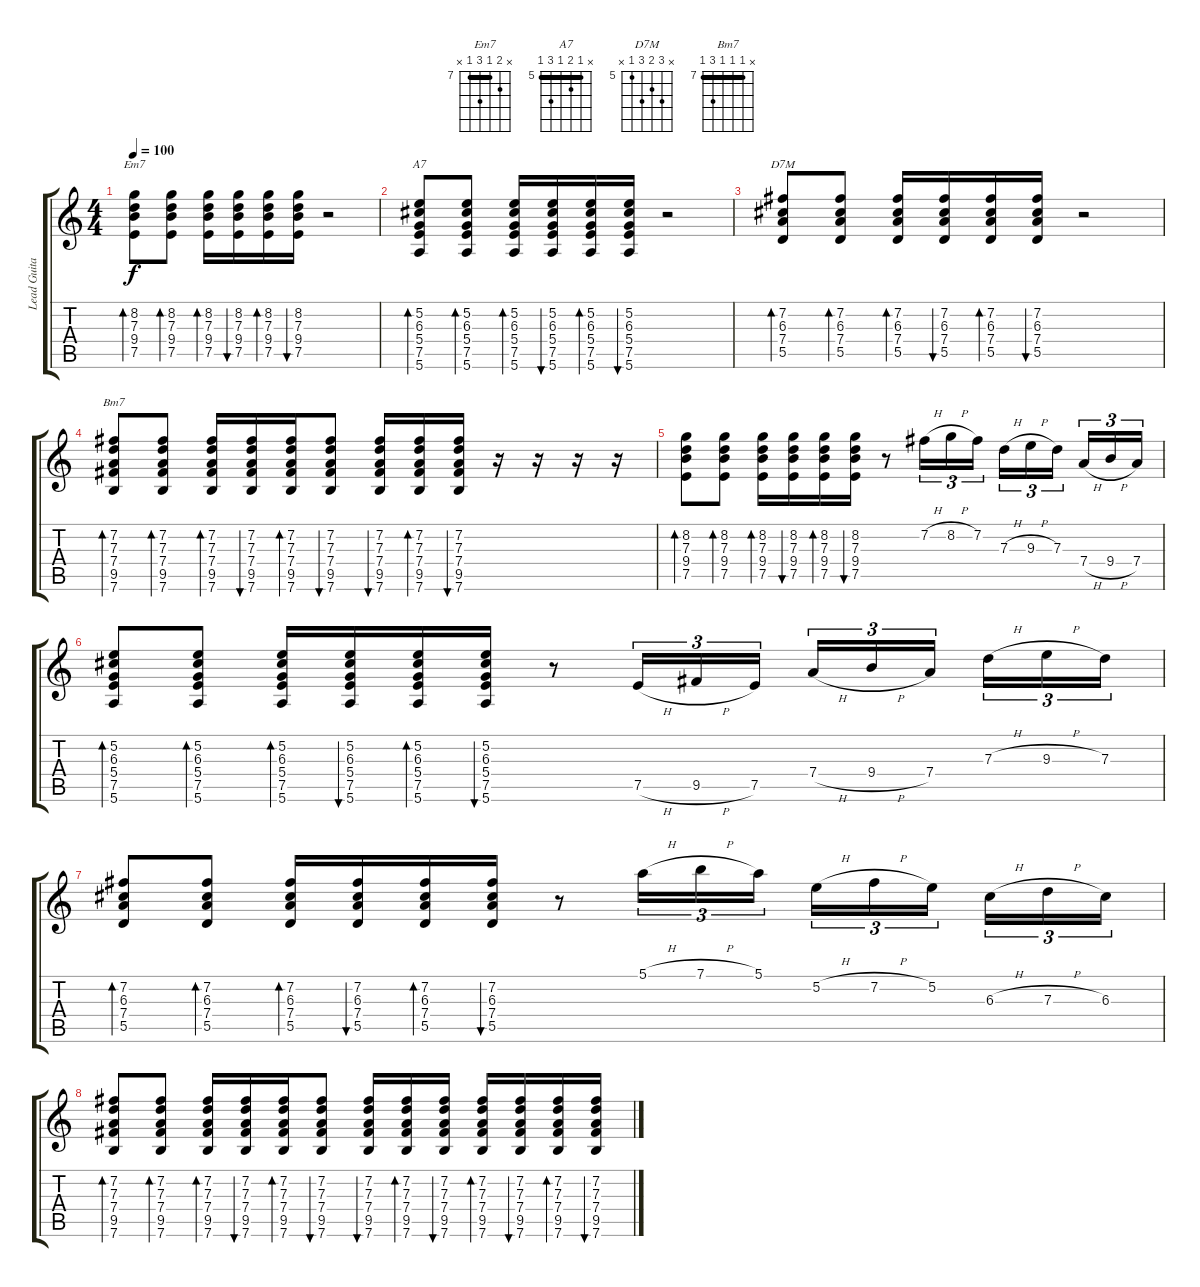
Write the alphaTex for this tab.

\track ("Lead Guitar" "Lead Guita") {instrument overdrivenguitar}
\staff {score tabs}
\tuning (E4 B3 G3 D3 A2 E2) {hide}
\chord ("Em7" x 8 7 9 7 x) {firstfret 7 barre 7}
\chord ("A7" x 5 6 5 7 5) {firstfret 5 barre 5}
\chord ("D7M" x 7 6 7 5 x) {firstfret 5}
\chord ("Bm7" x 7 7 7 9 7) {firstfret 7 barre 7}
\ts (4 4)
\tempo 100
\clef g2
\ks c
(8.2 7.3 9.4 7.5).8{bd 30 ch "Em7" dy f} (8.2 7.3 9.4 7.5).8{bd 30} (8.2 7.3 9.4 7.5).16{bd 30} (8.2 7.3 9.4 7.5).16{bu 30} (8.2 7.3 9.4 7.5).16{bd 30} (8.2 7.3 9.4 7.5).16{bu 30} r.2 |
(5.2 6.3 5.4 7.5 5.6).8{bd 30 ch "A7"} (5.2 6.3 5.4 7.5 5.6).8{bd 30} (5.2 6.3 5.4 7.5 5.6).16{bd 30} (5.2 6.3 5.4 7.5 5.6).16{bu 30} (5.2 6.3 5.4 7.5 5.6).16{bd 30} (5.2 6.3 5.4 7.5 5.6).16{bu 30} r.2 |
(7.2 6.3 7.4 5.5).8{bd 30 ch "D7M"} (7.2 6.3 7.4 5.5).8{bd 30} (7.2 6.3 7.4 5.5).16{bd 30} (7.2 6.3 7.4 5.5).16{bu 30} (7.2 6.3 7.4 5.5).16{bd 30} (7.2 6.3 7.4 5.5).16{bu 30} r.2 |
(7.2 7.3 7.4 9.5 7.6).8{bd 30 ch "Bm7"} (7.2 7.3 7.4 9.5 7.6).8{bd 30} (7.2 7.3 7.4 9.5 7.6).16{bd 30} (7.2 7.3 7.4 9.5 7.6).16{bu 30} (7.2 7.3 7.4 9.5 7.6).16{bd 30} (7.2 7.3 7.4 9.5 7.6).8{bu 30} (7.2 7.3 7.4 9.5 7.6).16{bu 30} (7.2 7.3 7.4 9.5 7.6).16{bd 30} (7.2 7.3 7.4 9.5 7.6).16{bu 30} r.16 r.16 r.16 r.16 |
(8.2 7.3 9.4 7.5).8{bd 30} (8.2 7.3 9.4 7.5).8{bd 30} (8.2 7.3 9.4 7.5).16{bd 30} (8.2 7.3 9.4 7.5).16{bu 30} (8.2 7.3 9.4 7.5).16{bd 30} (8.2 7.3 9.4 7.5).16{bu 30} r.8 7.2{h}.16{tu (3 2)} 8.2{h}.16{tu (3 2)} 7.2.16{tu (3 2)} 7.3{h}.16{tu (3 2)} 9.3{h}.16{tu (3 2)} 7.3.16{tu (3 2)} 7.4{h}.16{tu (3 2)} 9.4{h}.16{tu (3 2)} 7.4.16{tu (3 2)} |
(5.2 6.3 5.4 7.5 5.6).8{bd 30} (5.2 6.3 5.4 7.5 5.6).8{bd 30} (5.2 6.3 5.4 7.5 5.6).16{bd 30} (5.2 6.3 5.4 7.5 5.6).16{bu 30} (5.2 6.3 5.4 7.5 5.6).16{bd 30} (5.2 6.3 5.4 7.5 5.6).16{bu 30} r.8 7.5{h}.16{tu (3 2)} 9.5{h}.16{tu (3 2)} 7.5.16{tu (3 2)} 7.4{h}.16{tu (3 2)} 9.4{h}.16{tu (3 2)} 7.4.16{tu (3 2)} 7.3{h}.16{tu (3 2)} 9.3{h}.16{tu (3 2)} 7.3.16{tu (3 2)} |
(7.2 6.3 7.4 5.5).8{bd 30} (7.2 6.3 7.4 5.5).8{bd 30} (7.2 6.3 7.4 5.5).16{bd 30} (7.2 6.3 7.4 5.5).16{bu 30} (7.2 6.3 7.4 5.5).16{bd 30} (7.2 6.3 7.4 5.5).16{bu 30} r.8 5.1{h}.16{tu (3 2)} 7.1{h}.16{tu (3 2)} 5.1.16{tu (3 2)} 5.2{h}.16{tu (3 2)} 7.2{h}.16{tu (3 2)} 5.2.16{tu (3 2)} 6.3{h}.16{tu (3 2)} 7.3{h}.16{tu (3 2)} 6.3.16{tu (3 2)} |
(7.2 7.3 7.4 9.5 7.6).8{bd 30} (7.2 7.3 7.4 9.5 7.6).8{bd 30} (7.2 7.3 7.4 9.5 7.6).16{bd 30} (7.2 7.3 7.4 9.5 7.6).16{bu 30} (7.2 7.3 7.4 9.5 7.6).16{bd 30} (7.2 7.3 7.4 9.5 7.6).8{bu 30} (7.2 7.3 7.4 9.5 7.6).16{bu 30} (7.2 7.3 7.4 9.5 7.6).16{bd 30} (7.2 7.3 7.4 9.5 7.6).16{bu 30} (7.2 7.3 7.4 9.5 7.6).16{bd 30} (7.2 7.3 7.4 9.5 7.6).16{bu 30} (7.2 7.3 7.4 9.5 7.6).16{bd 30} (7.2 7.3 7.4 9.5 7.6).16{bu 30}
